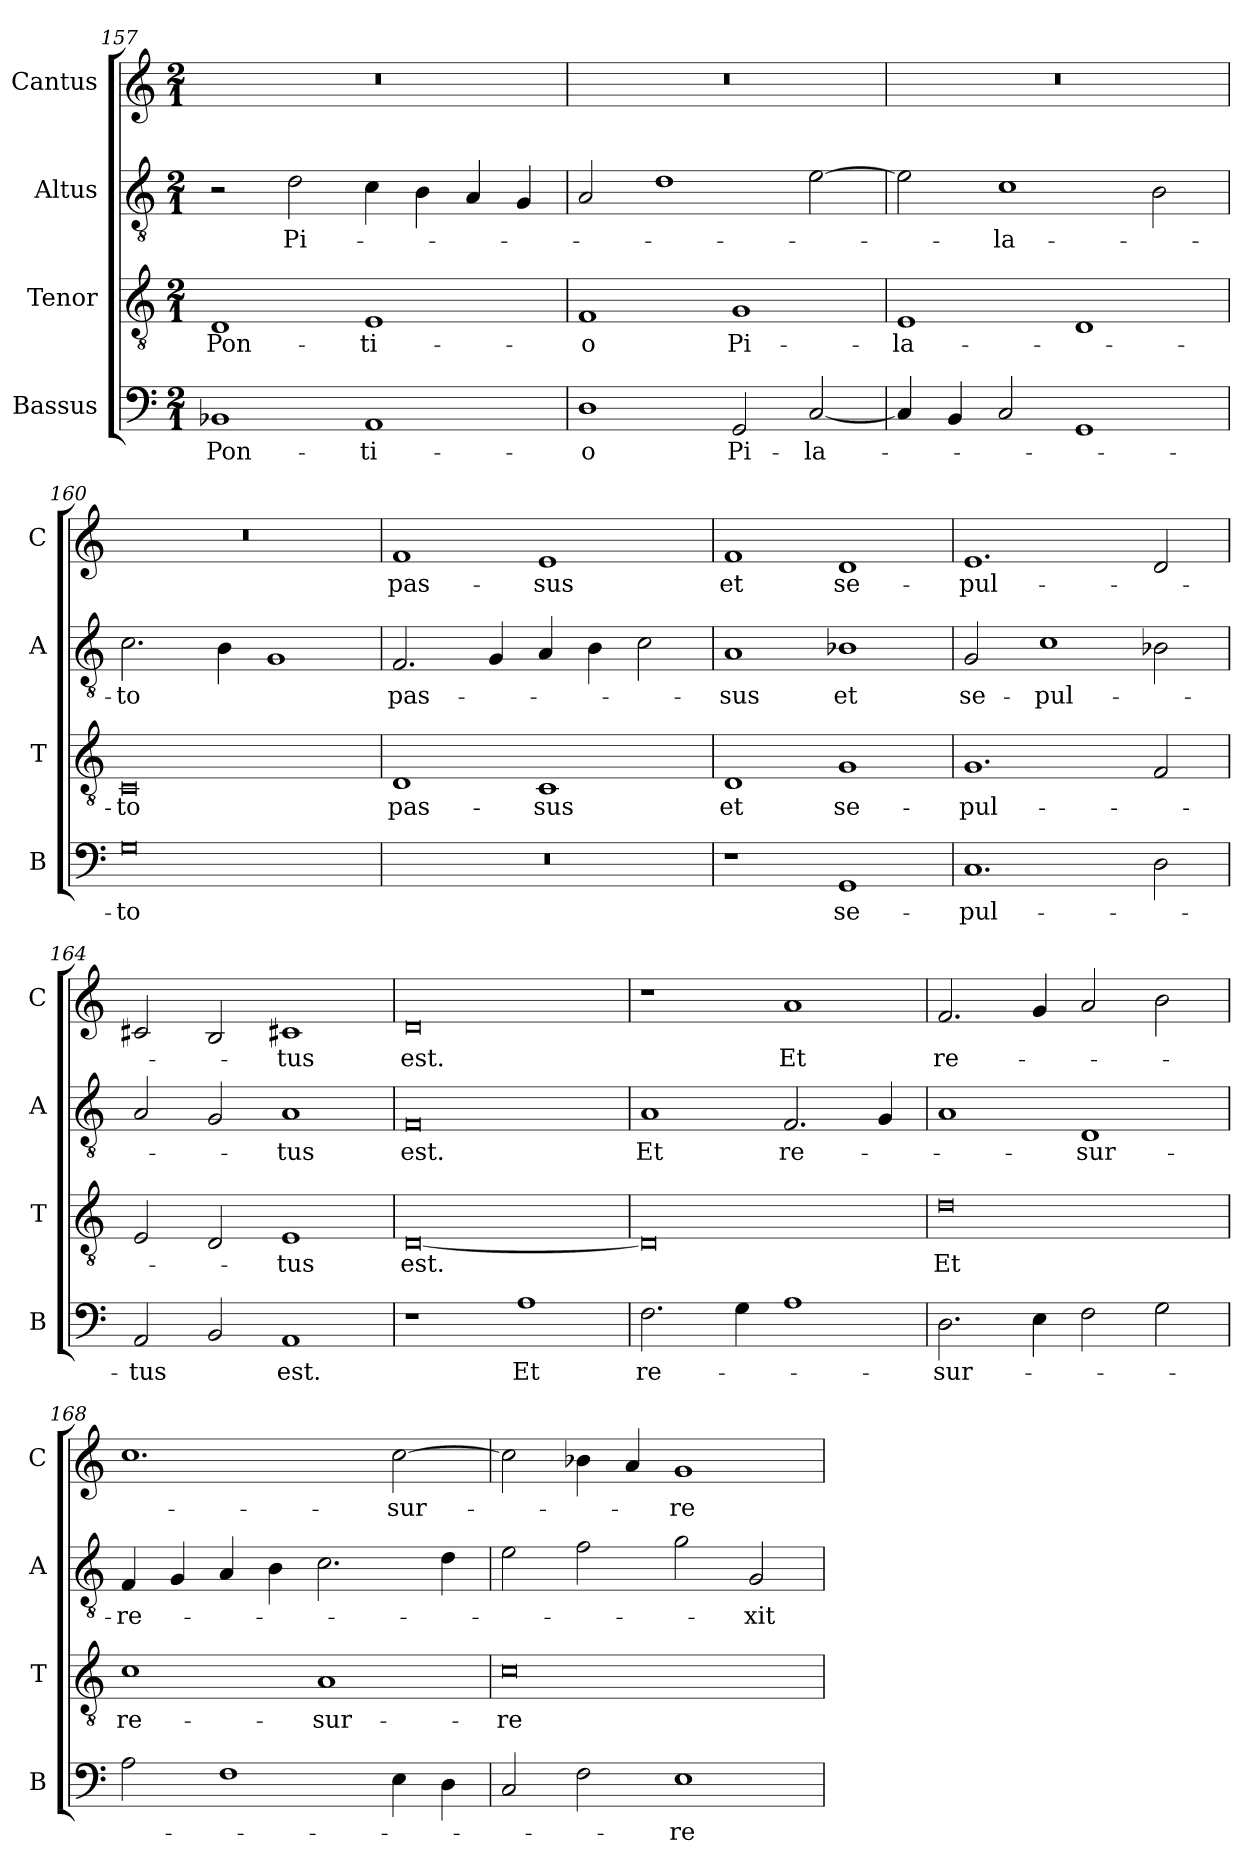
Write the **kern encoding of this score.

**kern	**text	**kern	**text	**kern	**text	**kern	**text
*part4	*part4	*part3	*part3	*part2	*part2	*part1	*part1
*staff4	*staff4	*staff3	*staff3	*staff2	*staff2	*staff1	*staff1
*I"Bassus	*	*I"Tenor	*	*I"Altus	*	*I"Cantus	*
*I'B	*	*I'T	*	*I'A	*	*I'C	*
*clefF4	*	*clefGv2	*	*clefGv2	*	*clefG2	*
*k[]	*	*k[]	*	*k[]	*	*k[]	*
*M2/1	*	*M2/1	*	*M2/1	*	*M2/1	*
=157	=157	=157	=157	=157	=157	=157	=157
1BB-X	Pon-	1D	Pon-	2r	.	0r	.
!	!	!	!	!	!LO:LY:i	!	!
.	.	.	.	2d	Pi-	.	.
1AA	-ti-	1E	-ti-	4c	.	.	.
.	.	.	.	4B	.	.	.
.	.	.	.	4A	.	.	.
.	.	.	.	4G	.	.	.
=158	=158	=158	=158	=158	=158	=158	=158
1D	-o	1F	-o	2A	.	0r	.
.	.	.	.	1d	.	.	.
!	!LO:LY:i	!	!LO:LY:i	!	!	!	!
2GG	Pi-	1G	Pi-	.	.	.	.
!	!LO:LY:i	!	!	!	!	!	!
[2C	-la-	.	.	[2e	.	.	.
=159	=159	=159	=159	=159	=159	=159	=159
!	!	!	!LO:LY:i	!	!	!	!
4C]	.	1E	-la-	2e]	.	0r	.
4BB	.	.	.	.	.	.	.
!	!	!	!	!	!LO:LY:i	!	!
2C	.	.	.	1c	-la-	.	.
1GG	.	1D	.	.	.	.	.
.	.	.	.	2B	.	.	.
=160	=160	=160	=160	=160	=160	=160	=160
!	!LO:LY:i	!	!LO:LY:i	!	!LO:LY:i	!	!
0G	-to	0C	-to	2.c	-to	0r	.
.	.	.	.	4B	.	.	.
.	.	.	.	1G	.	.	.
=161	=161	=161	=161	=161	=161	=161	=161
0r	.	1D	pas-	2.F	pas-	1f	pas-
.	.	.	.	4G	.	.	.
.	.	1C	-sus	4A	.	1e	-sus
.	.	.	.	4B	.	.	.
.	.	.	.	2c	.	.	.
=162	=162	=162	=162	=162	=162	=162	=162
!	!	!	!LO:LY:i	!	!	!	!
1r	.	1D	et	1A	-sus	1f	et
!	!LO:LY:i	!	!LO:LY:i	!	!LO:LY:i	!	!
1GG	se-	1G	se-	1B-i	et	1d	se-
=163	=163	=163	=163	=163	=163	=163	=163
!	!LO:LY:i	!	!LO:LY:i	!	!LO:LY:i	!	!
1.C	-pul-	1.G	-pul-	2G	se-	1.e	-pul-
!	!	!	!	!	!LO:LY:i	!	!
.	.	.	.	1c	-pul-	.	.
2D	.	2F	.	2B-i	.	2d	.
=164	=164	=164	=164	=164	=164	=164	=164
!	!LO:LY:i	!	!	!	!	!	!
2AA	-tus	2E	.	2A	.	2c#X	.
2BB	.	2D	.	2G	.	2B	.
!	!LO:LY:i	!	!LO:LY:i	!	!LO:LY:i	!	!
1AA	est.	1E	-tus	1A	-tus	1c#X	-tus
=165	=165	=165	=165	=165	=165	=165	=165
!	!	!	!LO:LY:i	!	!LO:LY:i	!	!
1r	.	[0D	est.	0F	est.	0d	est.
1A	Et	.	.	.	.	.	.
=166	=166	=166	=166	=166	=166	=166	=166
2.F	re-	0D]	.	1A	Et	1r	.
4G	.	.	.	.	.	.	.
1A	.	.	.	2.F	re-	1a	Et
.	.	.	.	4G	.	.	.
=167	=167	=167	=167	=167	=167	=167	=167
2.D	-sur-	0d	Et	1A	.	2.f	re-
4E	.	.	.	.	.	4g	.
2F	.	.	.	1D	-sur-	2a	.
2G	.	.	.	.	.	2b	.
=168	=168	=168	=168	=168	=168	=168	=168
2A	.	1c	re-	4F	-re-	1.cc	.
.	.	.	.	4G	.	.	.
1F	.	.	.	4A	.	.	.
.	.	.	.	4B	.	.	.
.	.	1A	-sur-	2.c	.	.	.
4E	.	.	.	.	.	[2cc	-sur-
4D	.	.	.	4d	.	.	.
=169	=169	=169	=169	=169	=169	=169	=169
2C	.	0c	-re-	2e	.	2cc]	.
2F	.	.	.	2f	.	4b-i	.
.	.	.	.	.	.	4a	.
1E	-re-	.	.	2g	.	1g	-re-
.	.	.	.	2G	-xit	.	.
=	=	=	=	=	=	=	=
*-	*-	*-	*-	*-	*-	*-	*-
